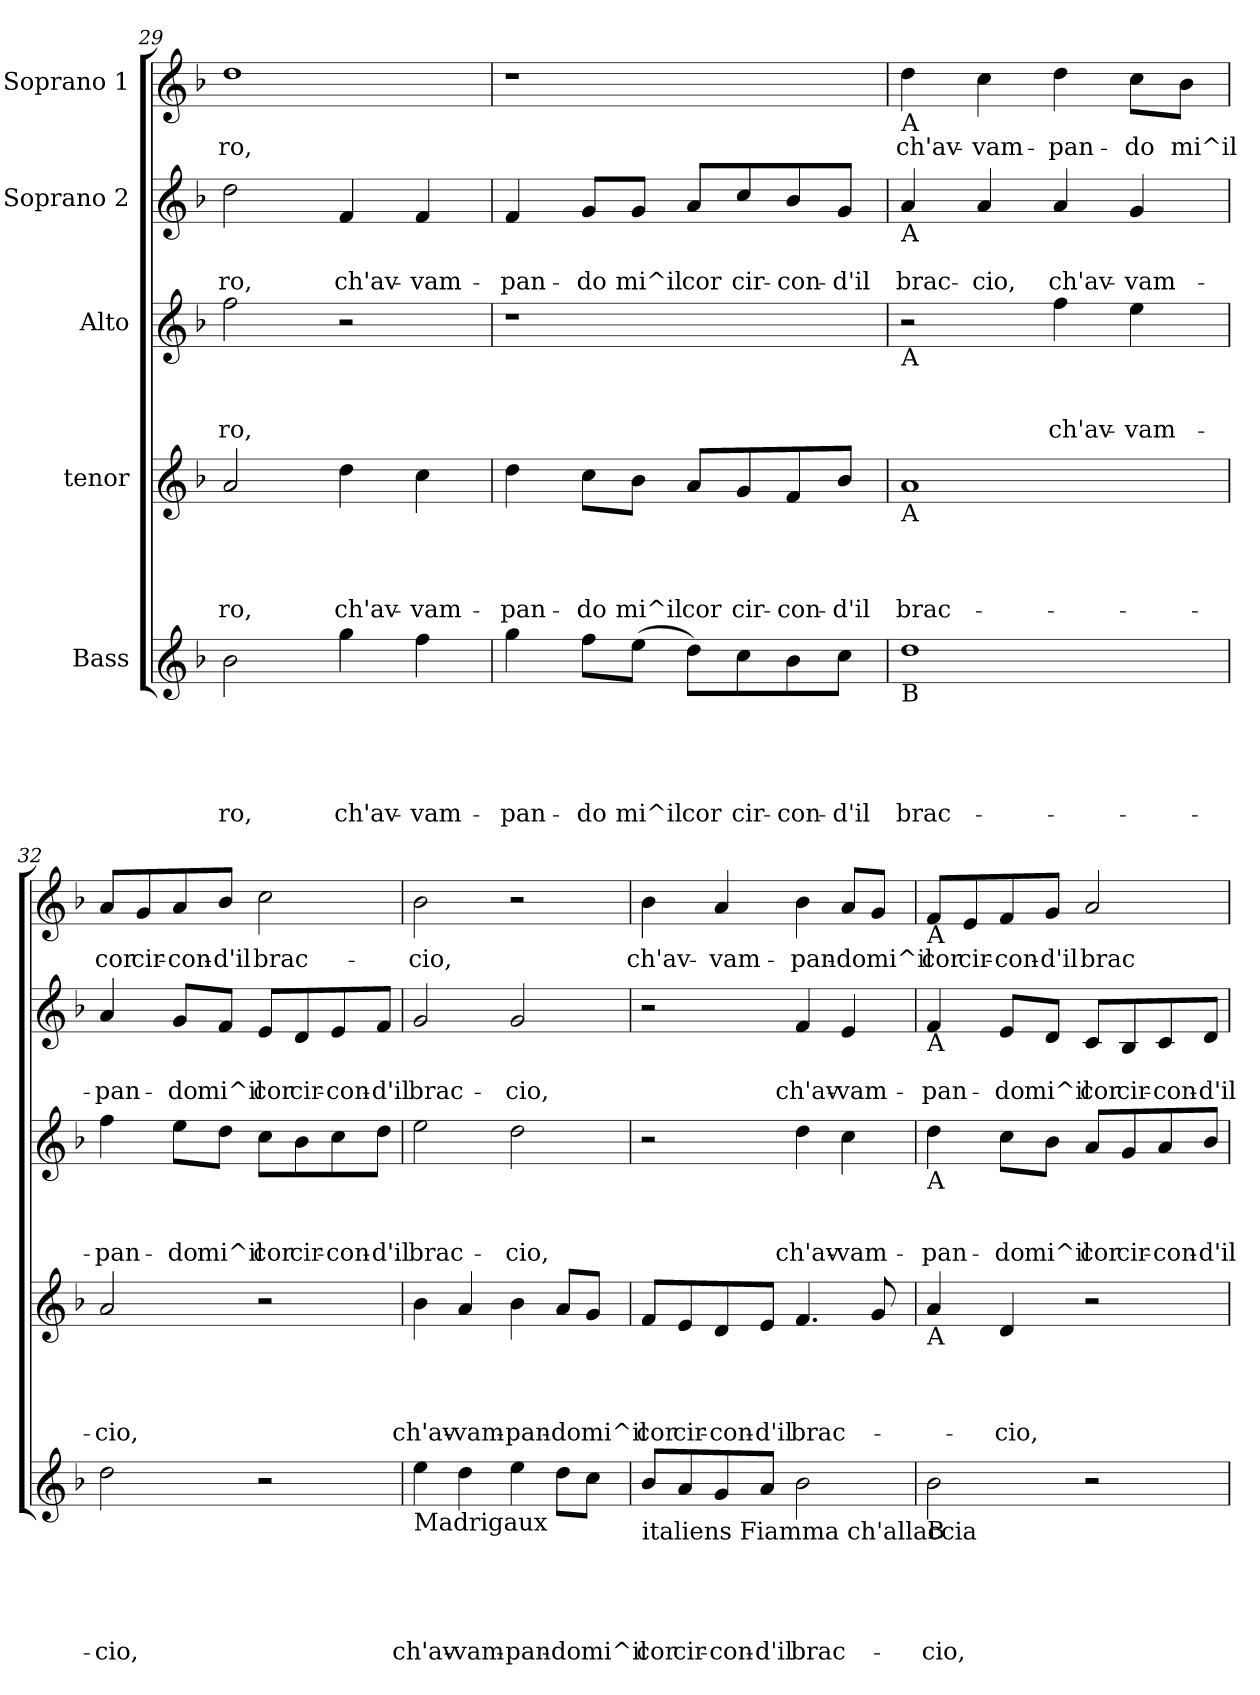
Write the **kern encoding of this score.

**kern	**text	**text	**text	**text	**text	**kern	**text	**text	**text	**text	**kern	**text	**text	**text	**kern	**text	**text	**kern	**text
*part5	*part5	*part5	*part5	*part5	*part5	*part4	*part4	*part4	*part4	*part4	*part3	*part3	*part3	*part3	*part2	*part2	*part2	*part1	*part1
*staff5	*staff5	*staff5	*staff5	*staff5	*staff5	*staff4	*staff4	*staff4	*staff4	*staff4	*staff3	*staff3	*staff3	*staff3	*staff2	*staff2	*staff2	*staff1	*staff1
*I"Bass	*	*	*	*	*	*I"tenor	*	*	*	*	*I"Alto	*	*	*	*I"Soprano 2	*	*	*I"Soprano 1	*
*clefG2	*	*	*	*	*	*clefG2	*	*	*	*	*clefG2	*	*	*	*clefG2	*	*	*clefG2	*
*k[b-]	*	*	*	*	*	*k[b-]	*	*	*	*	*k[b-]	*	*	*	*k[b-]	*	*	*k[b-]	*
*F:	*	*	*	*	*	*F:	*	*	*	*	*F:	*	*	*	*F:	*	*	*F:	*
=29	=29	=29	=29	=29	=29	=29	=29	=29	=29	=29	=29	=29	=29	=29	=29	=29	=29	=29	=29
!	!	!	!	!	!LO:LY:b	!	!	!	!	!LO:LY:b	!	!	!	!LO:LY:b:rj	!	!	!LO:LY:b	!	!LO:LY:b
2b-\	.	.	.	.	-ro,	2a/	.	.	.	-ro,	2ff\	.	.	-ro,	2dd\	.	-ro,	1dd	-ro,
!	!	!	!	!	!LO:LY:b	!	!	!	!	!LO:LY:b	!	!	!	!	!	!	!LO:LY:b	!	!
4gg\	.	.	.	.	ch'av-	4dd\	.	.	.	ch'av-	2r	.	.	.	4f/	.	ch'av-	.	.
!	!	!	!	!	!LO:LY:b	!	!	!	!	!LO:LY:b	!	!	!	!	!	!	!LO:LY:b	!	!
4ff\	.	.	.	.	-vam-	4cc\	.	.	.	-vam-	.	.	.	.	4f/	.	-vam-	.	.
=30	=30	=30	=30	=30	=30	=30	=30	=30	=30	=30	=30	=30	=30	=30	=30	=30	=30	=30	=30
!	!	!	!	!	!LO:LY:b	!	!	!	!	!LO:LY:b	!	!	!	!	!	!	!LO:LY:b	!	!
4gg\	.	.	.	.	-pan-	4dd\	.	.	.	-pan-	1r	.	.	.	4f/	.	-pan-	1r	.
!	!	!	!	!	!LO:LY:b	!	!	!	!	!LO:LY:b	!	!	!	!	!	!	!LO:LY:b	!	!
8ff\L	.	.	.	.	-do	8cc\L	.	.	.	-do	.	.	.	.	8g/L	.	-do	.	.
!	!	!	!	!	!LO:LY:b	!	!	!	!	!LO:LY:b	!	!	!	!	!	!	!LO:LY:b	!	!
(<8ee\J	.	.	.	.	mi^il	8b-\J	.	.	.	mi^il	.	.	.	.	8g/J	.	mi^il	.	.
!	!	!	!	!	!LO:LY:b	!	!	!	!	!LO:LY:b	!	!	!	!	!	!	!LO:LY:b	!	!
8dd\L)	.	.	.	.	cor	8a/L	.	.	.	cor	.	.	.	.	8a/L	.	cor	.	.
!	!	!	!	!	!LO:LY:b	!	!	!	!	!LO:LY:b	!	!	!	!	!	!	!LO:LY:b	!	!
8cc\	.	.	.	.	cir-	8g/	.	.	.	cir-	.	.	.	.	8cc/	.	cir-	.	.
!	!	!	!	!	!LO:LY:b	!	!	!	!	!LO:LY:b	!	!	!	!	!	!	!LO:LY:b	!	!
8b-\	.	.	.	.	-con-	8f/	.	.	.	-con-	.	.	.	.	8b-/	.	-con-	.	.
!	!	!	!	!	!LO:LY:b	!	!	!	!	!LO:LY:b	!	!	!	!	!	!	!LO:LY:b	!	!
8cc\J	.	.	.	.	-d'il	8b-/J	.	.	.	-d'il	.	.	.	.	8g/J	.	-d'il	.	.
!!LO:PB:g=z
=31	=31	=31	=31	=31	=31	=31	=31	=31	=31	=31	=31	=31	=31	=31	=31	=31	=31	=31	=31
!	!	!	!	!	!	!	!	!	!	!	!	!	!	!	!	!	!	!LO:TX:b:t=A	!
!	!	!	!	!	!	!	!	!	!	!	!	!	!	!	!LO:TX:b:t=A	!	!	!	!
!	!	!	!	!	!	!	!	!	!	!	!LO:TX:b:t=A	!	!	!	!	!	!	!	!
!	!	!	!	!	!	!LO:TX:b:t=A	!	!	!	!	!	!	!	!	!	!	!	!	!
!LO:TX:b:t=B	!	!	!	!	!	!	!	!	!	!	!	!	!	!	!	!	!	!	!
!	!	!	!	!	!LO:LY:b	!	!	!	!	!LO:LY:b	!	!	!	!	!	!	!LO:LY:b	!	!LO:LY:b
1dd	.	.	.	.	brac-	1a	.	.	.	brac-	2r	.	.	.	4a/	.	brac-	4dd\	ch'av-
!	!	!	!	!	!	!	!	!	!	!	!	!	!	!	!	!	!LO:LY:b	!	!LO:LY:b
.	.	.	.	.	.	.	.	.	.	.	.	.	.	.	4a/	.	-cio,	4cc\	-vam-
!	!	!	!	!	!	!	!	!	!	!	!	!	!	!LO:LY:b:rj	!	!	!LO:LY:b	!	!LO:LY:b
.	.	.	.	.	.	.	.	.	.	.	4ff\	.	.	ch'av-	4a/	.	ch'av-	4dd\	-pan-
!	!	!	!	!	!	!	!	!	!	!	!	!	!	!LO:LY:b:rj	!	!	!LO:LY:b	!	!LO:LY:b
.	.	.	.	.	.	.	.	.	.	.	4ee\	.	.	-vam-	4g/	.	-vam-	8cc\L	-do
!	!	!	!	!	!	!	!	!	!	!	!	!	!	!	!	!	!	!	!LO:LY:b
.	.	.	.	.	.	.	.	.	.	.	.	.	.	.	.	.	.	8b-\J	mi^il
=32	=32	=32	=32	=32	=32	=32	=32	=32	=32	=32	=32	=32	=32	=32	=32	=32	=32	=32	=32
!	!	!	!	!	!LO:LY:b	!	!	!	!	!LO:LY:b	!	!	!	!LO:LY:b:rj	!	!	!LO:LY:b	!	!LO:LY:b
2dd\	.	.	.	.	-cio,	2a/	.	.	.	-cio,	4ff\	.	.	-pan-	4a/	.	-pan-	8a/L	cor
!	!	!	!	!	!	!	!	!	!	!	!	!	!	!	!	!	!	!	!LO:LY:b
.	.	.	.	.	.	.	.	.	.	.	.	.	.	.	.	.	.	8g/	cir-
!	!	!	!	!	!	!	!	!	!	!	!	!	!	!LO:LY:b:rj	!	!	!LO:LY:b	!	!LO:LY:b
.	.	.	.	.	.	.	.	.	.	.	8ee\L	.	.	-do	8g/L	.	-do	8a/	-con-
!	!	!	!	!	!	!	!	!	!	!	!	!	!	!LO:LY:b:rj	!	!	!LO:LY:b	!	!LO:LY:b
.	.	.	.	.	.	.	.	.	.	.	8dd\J	.	.	mi^il	8f/J	.	mi^il	8b-/J	-d'il
!	!	!	!	!	!	!	!	!	!	!	!	!	!	!LO:LY:b:rj	!	!	!LO:LY:b	!	!LO:LY:b
2r	.	.	.	.	.	2r	.	.	.	.	8cc\L	.	.	cor	8e/L	.	cor	2cc\	brac-
!	!	!	!	!	!	!	!	!	!	!	!	!	!	!LO:LY:b:rj	!	!	!LO:LY:b	!	!
.	.	.	.	.	.	.	.	.	.	.	8b-\	.	.	cir-	8d/	.	cir-	.	.
!	!	!	!	!	!	!	!	!	!	!	!	!	!	!LO:LY:b:rj	!	!	!LO:LY:b	!	!
.	.	.	.	.	.	.	.	.	.	.	8cc\	.	.	-con-	8e/	.	-con-	.	.
!	!	!	!	!	!	!	!	!	!	!	!	!	!	!LO:LY:b:rj	!	!	!LO:LY:b	!	!
.	.	.	.	.	.	.	.	.	.	.	8dd\J	.	.	-d'il	8f/J	.	-d'il	.	.
=33	=33	=33	=33	=33	=33	=33	=33	=33	=33	=33	=33	=33	=33	=33	=33	=33	=33	=33	=33
!LO:TX:b:t=Madrigaux	!	!	!	!	!	!	!	!	!	!	!	!	!	!	!	!	!	!	!
!	!	!	!	!	!LO:LY:b	!	!	!	!	!LO:LY:b	!	!	!	!LO:LY:b:rj	!	!	!LO:LY:b	!	!LO:LY:b
4ee\	.	.	.	.	ch'av-	4b-\	.	.	.	ch'av-	2ee\	.	.	brac-	2g/	.	brac-	2b-\	-cio,
!	!	!	!	!	!LO:LY:b	!	!	!	!	!LO:LY:b	!	!	!	!	!	!	!	!	!
4dd\	.	.	.	.	-vam-	4a/	.	.	.	-vam-	.	.	.	.	.	.	.	.	.
!	!	!	!	!	!LO:LY:b	!	!	!	!	!LO:LY:b	!	!	!	!LO:LY:b:rj	!	!	!LO:LY:b	!	!
4ee\	.	.	.	.	-pan-	4b-\	.	.	.	-pan-	2dd\	.	.	-cio,	2g/	.	-cio,	2r	.
!	!	!	!	!	!LO:LY:b	!	!	!	!	!LO:LY:b	!	!	!	!	!	!	!	!	!
8dd\L	.	.	.	.	-do	8a/L	.	.	.	-do	.	.	.	.	.	.	.	.	.
!	!	!	!	!	!LO:LY:b	!	!	!	!	!LO:LY:b	!	!	!	!	!	!	!	!	!
8cc\J	.	.	.	.	mi^il	8g/J	.	.	.	mi^il	.	.	.	.	.	.	.	.	.
=34	=34	=34	=34	=34	=34	=34	=34	=34	=34	=34	=34	=34	=34	=34	=34	=34	=34	=34	=34
!LO:TX:b:t=italiens Fiamma ch'allaccia	!	!	!	!	!	!	!	!	!	!	!	!	!	!	!	!	!	!	!
!	!	!	!	!	!LO:LY:b	!	!	!	!	!LO:LY:b	!	!	!	!	!	!	!	!	!LO:LY:b
8b-/L	.	.	.	.	cor	8f/L	.	.	.	cor	2r	.	.	.	2r	.	.	4b-\	ch'av-
!	!	!	!	!	!LO:LY:b	!	!	!	!	!LO:LY:b	!	!	!	!	!	!	!	!	!
8a/	.	.	.	.	cir-	8e/	.	.	.	cir-	.	.	.	.	.	.	.	.	.
!	!	!	!	!	!LO:LY:b	!	!	!	!	!LO:LY:b	!	!	!	!	!	!	!	!	!LO:LY:b
8g/	.	.	.	.	-con-	8d/	.	.	.	-con-	.	.	.	.	.	.	.	4a/	-vam-
!	!	!	!	!	!LO:LY:b	!	!	!	!	!LO:LY:b	!	!	!	!	!	!	!	!	!
8a/J	.	.	.	.	-d'il	8e/J	.	.	.	-d'il	.	.	.	.	.	.	.	.	.
!	!	!	!	!	!LO:LY:b	!	!	!	!	!LO:LY:b	!	!	!	!LO:LY:b:rj	!	!	!LO:LY:b	!	!LO:LY:b
2b-\	.	.	.	.	brac-	4.f/	.	.	.	brac-	4dd\	.	.	ch'av-	4f/	.	ch'av-	4b-\	-pan-
!	!	!	!	!	!	!	!	!	!	!	!	!	!	!LO:LY:b:rj	!	!	!LO:LY:b	!	!LO:LY:b
.	.	.	.	.	.	.	.	.	.	.	4cc\	.	.	-vam-	4e/	.	-vam-	8a/L	-do
!	!	!	!	!	!	!	!	!	!	!	!	!	!	!	!	!	!	!	!LO:LY:b
.	.	.	.	.	.	8g/	.	.	.	.	.	.	.	.	.	.	.	8g/J	mi^il
!!LO:PB:g=z
=35	=35	=35	=35	=35	=35	=35	=35	=35	=35	=35	=35	=35	=35	=35	=35	=35	=35	=35	=35
!	!	!	!	!	!	!	!	!	!	!	!	!	!	!	!	!	!	!LO:TX:b:t=A	!
!	!	!	!	!	!	!	!	!	!	!	!	!	!	!	!LO:TX:b:t=A	!	!	!	!
!	!	!	!	!	!	!	!	!	!	!	!LO:TX:b:t=A	!	!	!	!	!	!	!	!
!	!	!	!	!	!	!LO:TX:b:t=A	!	!	!	!	!	!	!	!	!	!	!	!	!
!LO:TX:b:t=B	!	!	!	!	!	!	!	!	!	!	!	!	!	!	!	!	!	!	!
!	!	!	!	!	!LO:LY:b	!	!	!	!	!	!	!	!	!LO:LY:b:rj	!	!	!LO:LY:b	!	!LO:LY:b
2b-\	.	.	.	.	-cio,	4a/	.	.	.	.	4dd\	.	.	-pan-	4f/	.	-pan-	8f/L	cor
!	!	!	!	!	!	!	!	!	!	!	!	!	!	!	!	!	!	!	!LO:LY:b
.	.	.	.	.	.	.	.	.	.	.	.	.	.	.	.	.	.	8e/	cir-
!	!	!	!	!	!	!	!	!	!	!LO:LY:b	!	!	!	!LO:LY:b:rj	!	!	!LO:LY:b	!	!LO:LY:b
.	.	.	.	.	.	4d/	.	.	.	-cio,	8cc\L	.	.	-do	8e/L	.	-do	8f/	-con-
!	!	!	!	!	!	!	!	!	!	!	!	!	!	!LO:LY:b:rj	!	!	!LO:LY:b	!	!LO:LY:b
.	.	.	.	.	.	.	.	.	.	.	8b-\J	.	.	mi^il	8d/J	.	mi^il	8g/J	-d'il
!	!	!	!	!	!	!	!	!	!	!	!	!	!	!LO:LY:b:rj	!	!	!LO:LY:b	!	!LO:LY:b
2r	.	.	.	.	.	2r	.	.	.	.	8a/L	.	.	cor	8c/L	.	cor	2a/	brac-
!	!	!	!	!	!	!	!	!	!	!	!	!	!	!LO:LY:b:rj	!	!	!LO:LY:b	!	!
.	.	.	.	.	.	.	.	.	.	.	8g/	.	.	cir-	8B-/	.	cir-	.	.
!	!	!	!	!	!	!	!	!	!	!	!	!	!	!LO:LY:b:rj	!	!	!LO:LY:b	!	!
.	.	.	.	.	.	.	.	.	.	.	8a/	.	.	-con-	8c/	.	-con-	.	.
!	!	!	!	!	!	!	!	!	!	!	!	!	!	!LO:LY:b:rj	!	!	!LO:LY:b	!	!
.	.	.	.	.	.	.	.	.	.	.	8b-/J	.	.	-d'il	8d/J	.	-d'il	.	.
=	=	=	=	=	=	=	=	=	=	=	=	=	=	=	=	=	=	=	=
*-	*-	*-	*-	*-	*-	*-	*-	*-	*-	*-	*-	*-	*-	*-	*-	*-	*-	*-	*-
